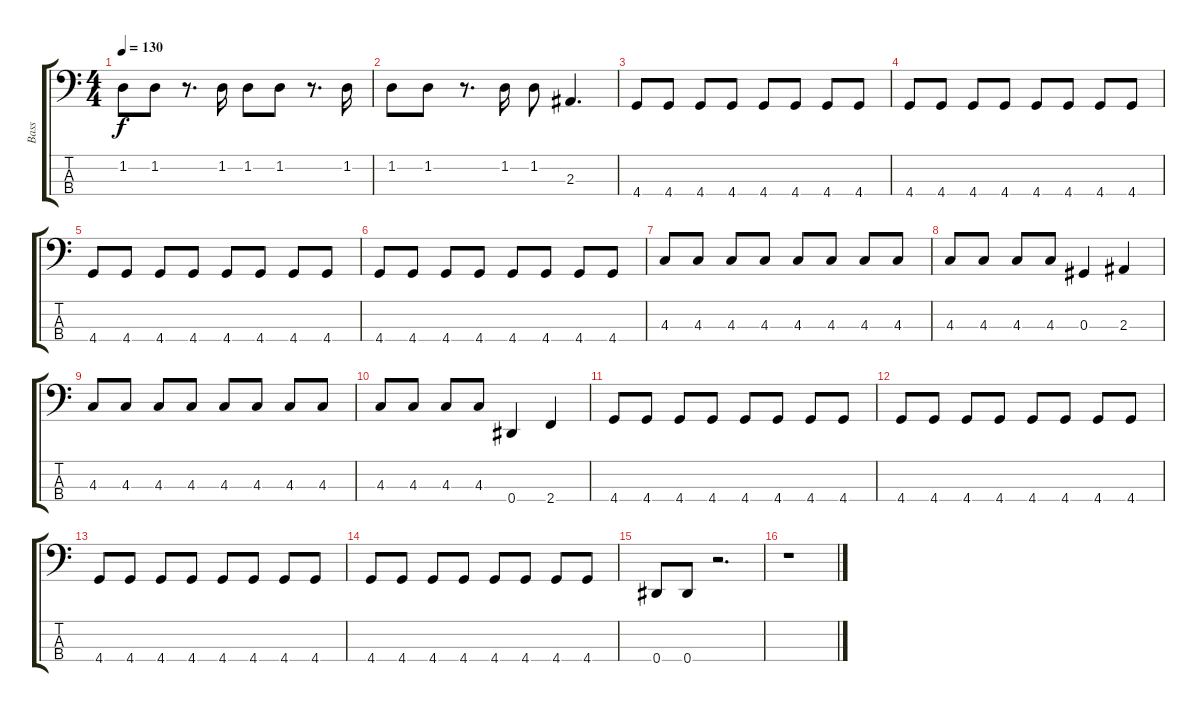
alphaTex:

\track ("Bass" "Bass") {instrument electricbasspick}
\staff {score tabs}
\tuning (Gb2 Db2 Ab1 Eb1) {hide}
\ts (4 4)
\tempo 130
\clef f4
\ks c
1.2.8{dy f} 1.2.8 r.8{d} 1.2.16 1.2.8 1.2.8 r.8{d} 1.2.16 |
1.2.8 1.2.8 r.8{d} 1.2.16 1.2.8 2.3.4{d} |
4.4.8 4.4.8 4.4.8 4.4.8 4.4.8 4.4.8 4.4.8 4.4.8 |
4.4.8 4.4.8 4.4.8 4.4.8 4.4.8 4.4.8 4.4.8 4.4.8 |
4.4.8 4.4.8 4.4.8 4.4.8 4.4.8 4.4.8 4.4.8 4.4.8 |
4.4.8 4.4.8 4.4.8 4.4.8 4.4.8 4.4.8 4.4.8 4.4.8 |
4.3.8 4.3.8 4.3.8 4.3.8 4.3.8 4.3.8 4.3.8 4.3.8 |
4.3.8 4.3.8 4.3.8 4.3.8 0.3.4 2.3.4 |
4.3.8 4.3.8 4.3.8 4.3.8 4.3.8 4.3.8 4.3.8 4.3.8 |
4.3.8 4.3.8 4.3.8 4.3.8 0.4.4 2.4.4 |
4.4.8 4.4.8 4.4.8 4.4.8 4.4.8 4.4.8 4.4.8 4.4.8 |
4.4.8 4.4.8 4.4.8 4.4.8 4.4.8 4.4.8 4.4.8 4.4.8 |
4.4.8 4.4.8 4.4.8 4.4.8 4.4.8 4.4.8 4.4.8 4.4.8 |
4.4.8 4.4.8 4.4.8 4.4.8 4.4.8 4.4.8 4.4.8 4.4.8 |
0.4.8 0.4.8 r.2{d} |
r.1
